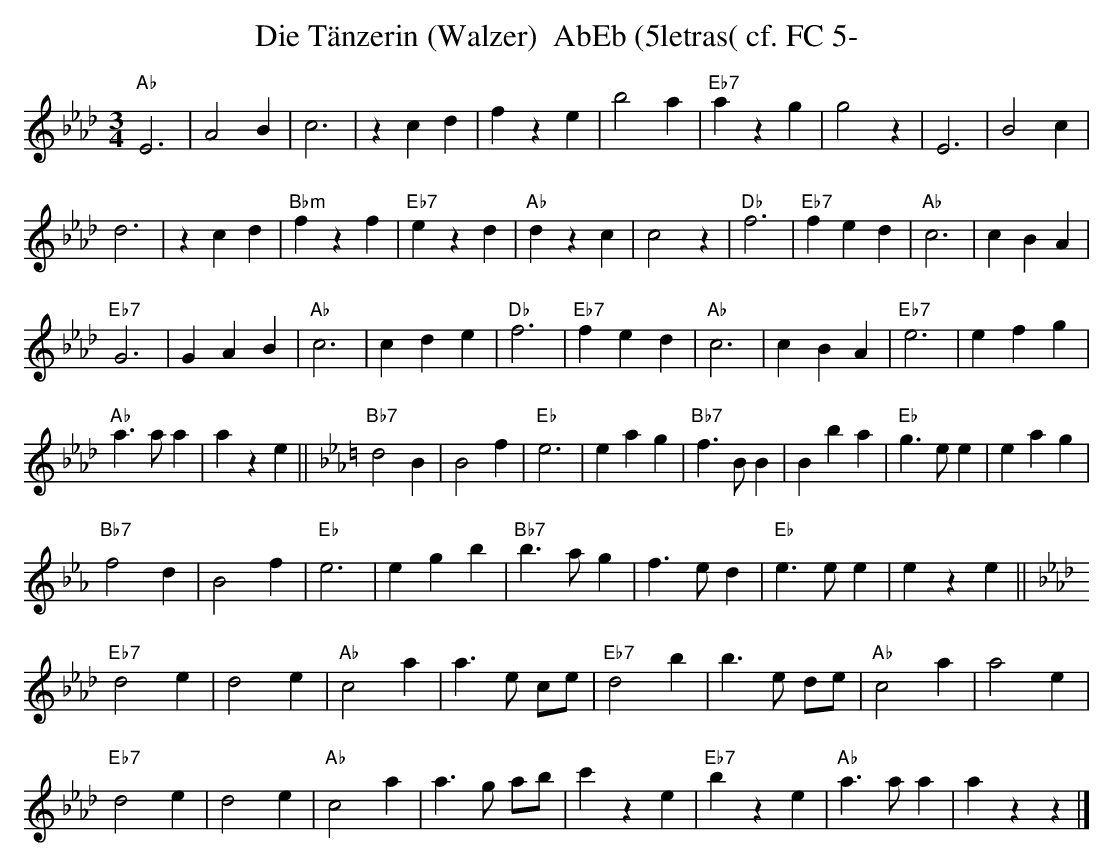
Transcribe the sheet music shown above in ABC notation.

X:1
T:Die T\"anzerin (Walzer)  AbEb (5letras( cf. FC 5-
M:3/4
L:1/4
K:Abmaj%%MIDI gchordon
"Ab"E3 | A2B | c3 | zcd | fze | b2a | "Eb7"azg | g2z | E3 | B2c |
d3 | zcd | "Bbm"fzf | "Eb7"ezd | "Ab"dzc | c2z | "Db"f3 | "Eb7"fed | "Ab"c3 | cBA |
"Eb7"G3 | GAB | "Ab"c3 | cde | "Db"f3 | "Eb7"fed | "Ab"c3 | cBA | "Eb7"e3 | efg |
"Ab"a>aa | aze || [K:Ebmaj] "Bb7"d2B | B2f | "Eb"e3 | eag | "Bb7"f>BB | Bba | "Eb"g>ee | eag |
"Bb7"f2d | B2f | "Eb"e3 | egb | "Bb7"b>ag | f>ed | "Eb"e>ee | eze || [K:Abmaj]
"Eb7"d2e | d2e | "Ab"c2a | a>e c/2e/2 | "Eb7"d2b | b>e d/2e/2 | "Ab"c2a | a2e |
"Eb7"d2e | d2e | "Ab"c2a | a>g a/2b/2 | c'ze | "Eb7"bze | "Ab"a>aa | azz |]
